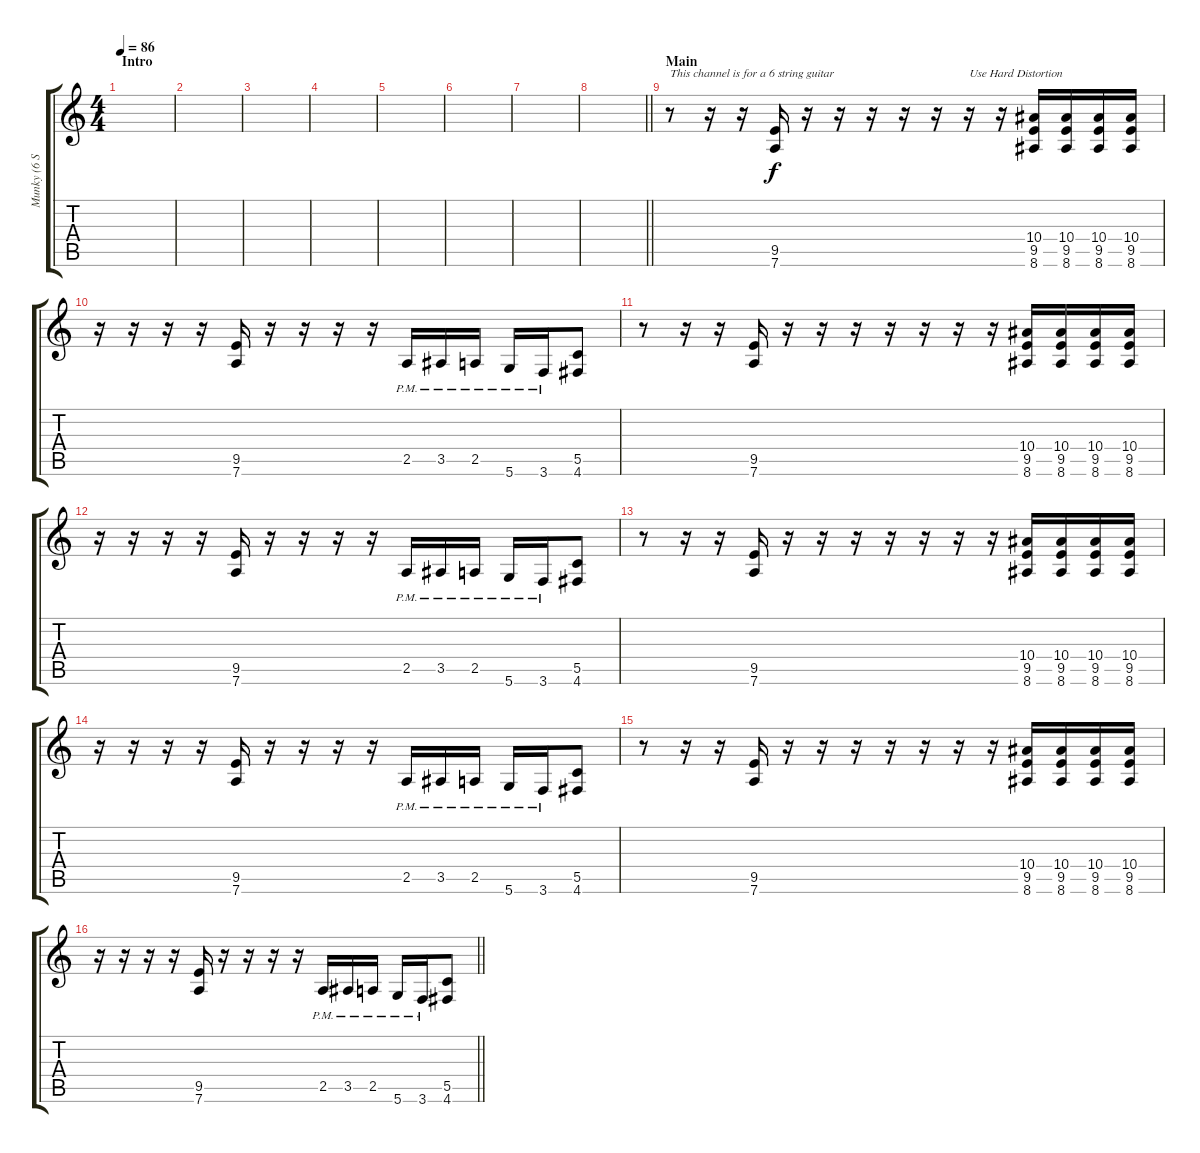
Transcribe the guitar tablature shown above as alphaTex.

\track ("Munky (6 Strings)" "Munky (6 S") {instrument distortionguitar}
\staff {score tabs}
\tuning (D4 A3 F3 C3 G2 D2) {hide}
\ts (4 4)
\section ("" "Intro")
\tempo 86
\clef g2
\ks c
|
|
|
|
|
|
|
\barLineRight lightlight
|
\section ("" "Main")
r.8{txt "This channel is for a 6 string guitar"} r.16 r.16 (9.5 7.6).16 r.16 r.16 r.16 r.16 r.16 r.16{txt "Use Hard Distortion"} r.16 (10.4 9.5 8.6).16 (10.4 9.5 8.6).16 (10.4 9.5 8.6).16 (10.4 9.5 8.6).16 |
r.16 r.16 r.16 r.16 (9.5 7.6).16 r.16 r.16 r.16 r.16 2.5{pm}.16 3.5{pm}.16 2.5{pm}.16 5.6{pm}.16 3.6{pm}.16 (5.5 4.6).8 |
r.8 r.16 r.16 (9.5 7.6).16 r.16 r.16 r.16 r.16 r.16 r.16 r.16 (10.4 9.5 8.6).16 (10.4 9.5 8.6).16 (10.4 9.5 8.6).16 (10.4 9.5 8.6).16 |
r.16 r.16 r.16 r.16 (9.5 7.6).16 r.16 r.16 r.16 r.16 2.5{pm}.16 3.5{pm}.16 2.5{pm}.16 5.6{pm}.16 3.6{pm}.16 (5.5 4.6).8 |
r.8 r.16 r.16 (9.5 7.6).16 r.16 r.16 r.16 r.16 r.16 r.16 r.16 (10.4 9.5 8.6).16 (10.4 9.5 8.6).16 (10.4 9.5 8.6).16 (10.4 9.5 8.6).16 |
r.16 r.16 r.16 r.16 (9.5 7.6).16 r.16 r.16 r.16 r.16 2.5{pm}.16 3.5{pm}.16 2.5{pm}.16 5.6{pm}.16 3.6{pm}.16 (5.5 4.6).8 |
r.8 r.16 r.16 (9.5 7.6).16 r.16 r.16 r.16 r.16 r.16 r.16 r.16 (10.4 9.5 8.6).16 (10.4 9.5 8.6).16 (10.4 9.5 8.6).16 (10.4 9.5 8.6).16 |
\barLineRight lightlight
r.16 r.16 r.16 r.16 (9.5 7.6).16 r.16 r.16 r.16 r.16 2.5{pm}.16 3.5{pm}.16 2.5{pm}.16 5.6{pm}.16 3.6{pm}.16 (5.5 4.6).8
